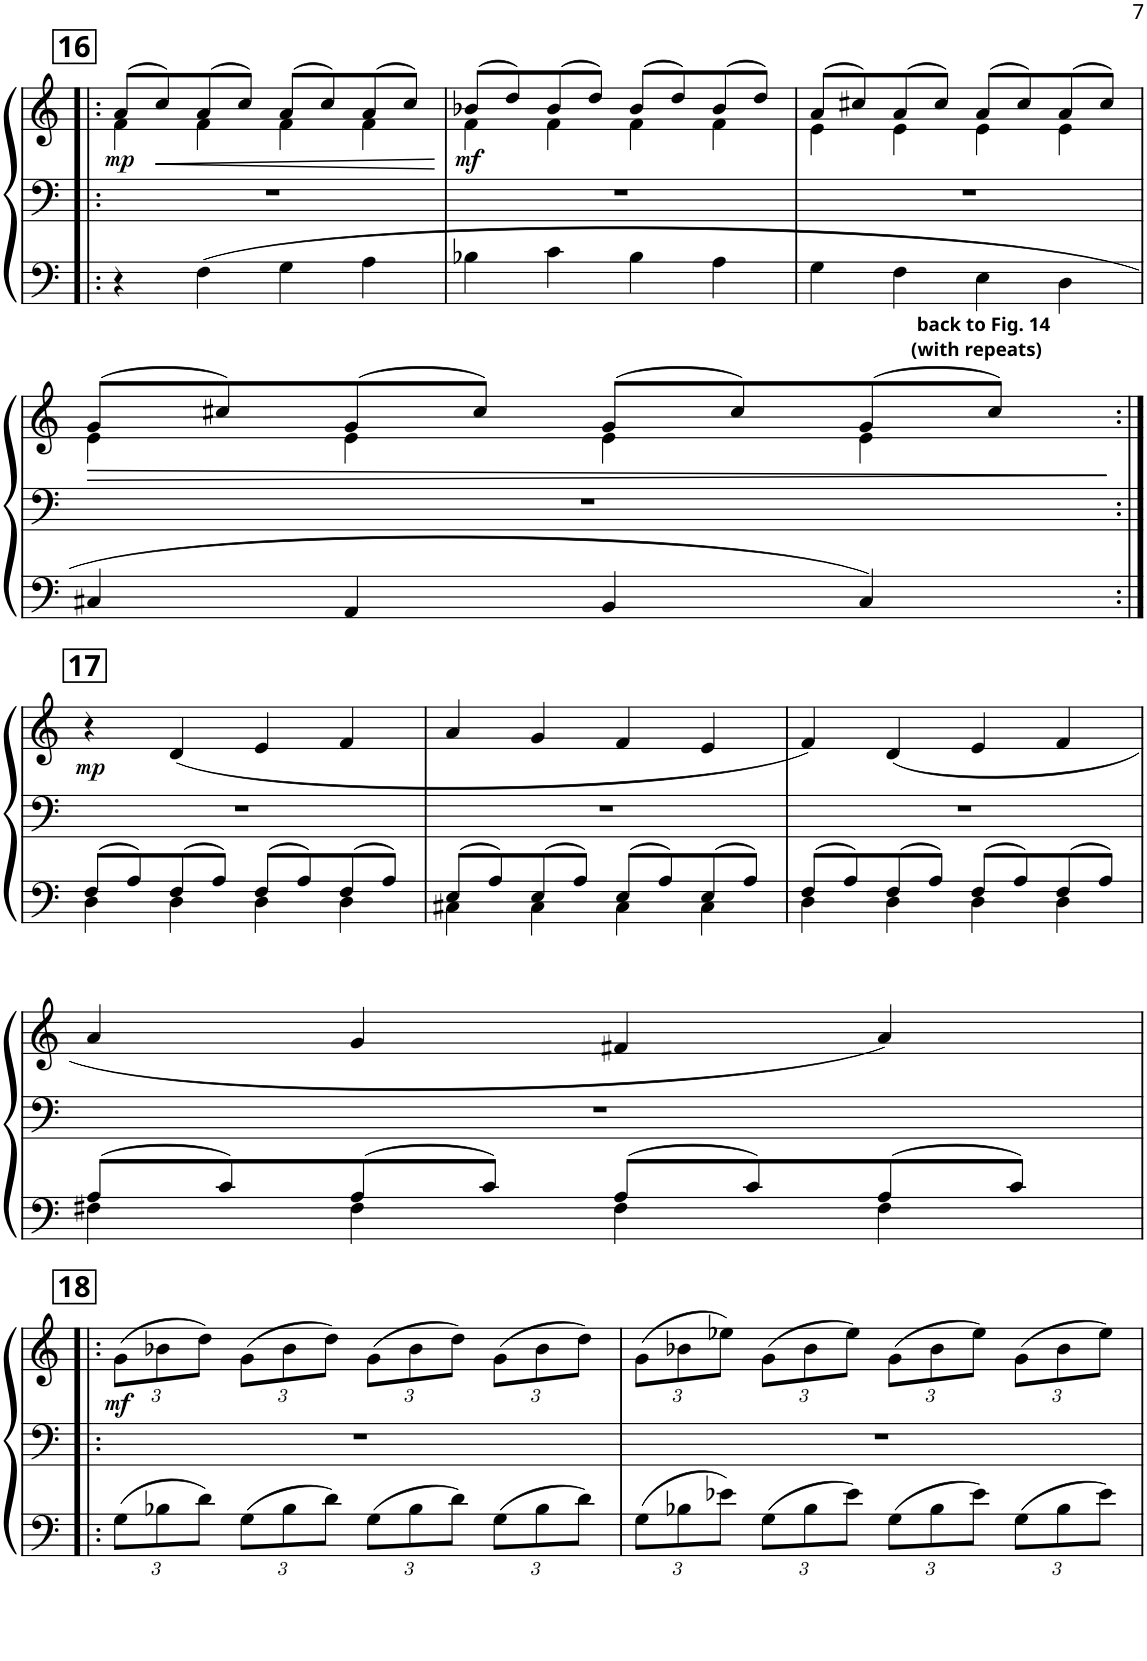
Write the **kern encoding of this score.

**kern	**kern	**kern	**dynam
*part1	*part1	*part1	*part1
*staff3	*staff2	*staff1	*staff1/2/3
*I"Piano	*	*	*
*I'Pno.	*	*	*
!!LO:PB:g=z
*clefF4	*clefF4	*clefG2	*
*k[]	*k[]	*k[]	*
*M4/4	*M4/4	*M4/4	*
!!LO:REH:place=s1:a:B:cj:fs=14:t=16
=62!|:	=62!|:	=62!|:	=62!|:
*	*	*^	*
!	!	!	!	!LO:DY:b
4r	1r	(8a/L	4f\	mp
!	!	!	!	!LO:HP:b
.	.	8cc/)	.	<
4F\	.	(8a/	4f\	.
.	.	8cc/J)	.	.
4G\	.	(8a/L	4f\	.
.	.	8cc/)	.	.
4A\	.	(8a/	4f\	.
.	.	8cc/J)	.	.
*	*	*v	*v	*
.	.	.	[
=63	=63	=63	=63
*	*	*^	*
!	!	!	!	!LO:DY:b
4B-X\	1r	(8b-X/L	4f\	mf
.	.	8dd/)	.	.
4c\	.	(8b-/	4f\	.
.	.	8dd/J)	.	.
4B-\	.	(8b-/L	4f\	.
.	.	8dd/)	.	.
4A\	.	(8b-/	4f\	.
.	.	8dd/J)	.	.
=64	=64	=64	=64	=64
4G\	1r	(8a/L	4e\	.
.	.	8cc#X/)	.	.
4F\	.	(8a/	4e\	.
.	.	8cc#/J)	.	.
4E\	.	(8a/L	4e\	.
.	.	8cc#/)	.	.
4D\	.	(8a/	4e\	.
.	.	8cc#/J)	.	.
!!LO:LB:g=z	!!
=65	=65	=65	=65	=65
!	!	!	!	!LO:HP:b
4C#X/	1r	(8g/L	4e\	>
.	.	8cc#X/)	.	.
4AA/	.	(8g/	4e\	.
.	.	8cc#/J)	.	.
4BB/	.	(8g/L	4e\	.
.	.	8cc#/)	.	.
4C#/	.	(8g/	4e\	.
!	!	!LO:TX:a:B:t=back to Fig. 14	!	!
!	!	!LO:TX:a:t=(with repeats)	!	!
.	.	8cc#/J)	.	.
*	*	*v	*v	*
.	.	.	]
!!LO:LB:g=z
!!LO:REH:place=s1:a:B:cj:fs=14:t=17
=66:|!	=66:|!	=66:|!	=66:|!
*^	*	*	*
!	!	!	!	!LO:DY:b
4D\	8F/L	1r	4r	mp
.	8A/	.	.	.
4D\	8F/	.	(<4d/	.
.	8A/J	.	.	.
4D\	8F/L	.	4e/	.
.	8A/	.	.	.
4D\	8F/	.	4f/	.
.	8A/J	.	.	.
=67	=67	=67	=67	=67
4C#X\	8E/L	1r	4a/	.
.	8A/	.	.	.
4C#\	8E/	.	4g/	.
.	8A/J	.	.	.
4C#\	8E/L	.	4f/	.
.	8A/	.	.	.
4C#\	8E/	.	4e/	.
.	8A/J	.	.	.
=68	=68	=68	=68	=68
4D\	8F/L	1r	4f/)	.
.	8A/	.	.	.
4D\	8F/	.	(<4d/	.
.	8A/J	.	.	.
4D\	8F/L	.	4e/	.
.	8A/	.	.	.
4D\	8F/	.	4f/	.
.	8A/J	.	.	.
!!LO:LB:g=z
=69	=69	=69	=69	=69
4F#X\	8A/L	1r	4a/	.
.	8c/	.	.	.
4F#\	8A/	.	4g/	.
.	8c/J	.	.	.
4F#\	8A/L	.	4f#X/	.
.	8c/	.	.	.
4F#\	8A/	.	4a/)	.
.	8c/J	.	.	.
*v	*v	*	*	*
!!LO:LB:g=z
!!LO:REH:place=s1:a:B:cj:fs=14:t=18
=70!|:	=70!|:	=70!|:	=70!|:
*Xbrackettup	*	*Xbrackettup	*
*^	*	*	*
!	!	!	!	!LO:DY:b
*v	*v	*	*	*
12G\L	1r	(12g\L	mf
12B-X\	.	12b-X\	.
12d\J	.	12dd\J)	.
12G\L	.	(12g\L	.
12B-\	.	12b-\	.
12d\J	.	12dd\J)	.
12G\L	.	(12g\L	.
12B-\	.	12b-\	.
12d\J	.	12dd\J)	.
12G\L	.	(12g\L	.
12B-\	.	12b-\	.
12d\J	.	12dd\J)	.
=71	=71	=71	=71
12G\L	1r	(12g\L	.
12B-X\	.	12b-X\	.
12e-X\J	.	12ee-X\J)	.
12G\L	.	(12g\L	.
12B-\	.	12b-\	.
12e-\J	.	12ee-\J)	.
12G\L	.	(12g\L	.
12B-\	.	12b-\	.
12e-\J	.	12ee-\J)	.
12G\L	.	(12g\L	.
12B-\	.	12b-\	.
12e-\J	.	12ee-\J)	.
=	=	=	=
*-	*-	*-	*-
